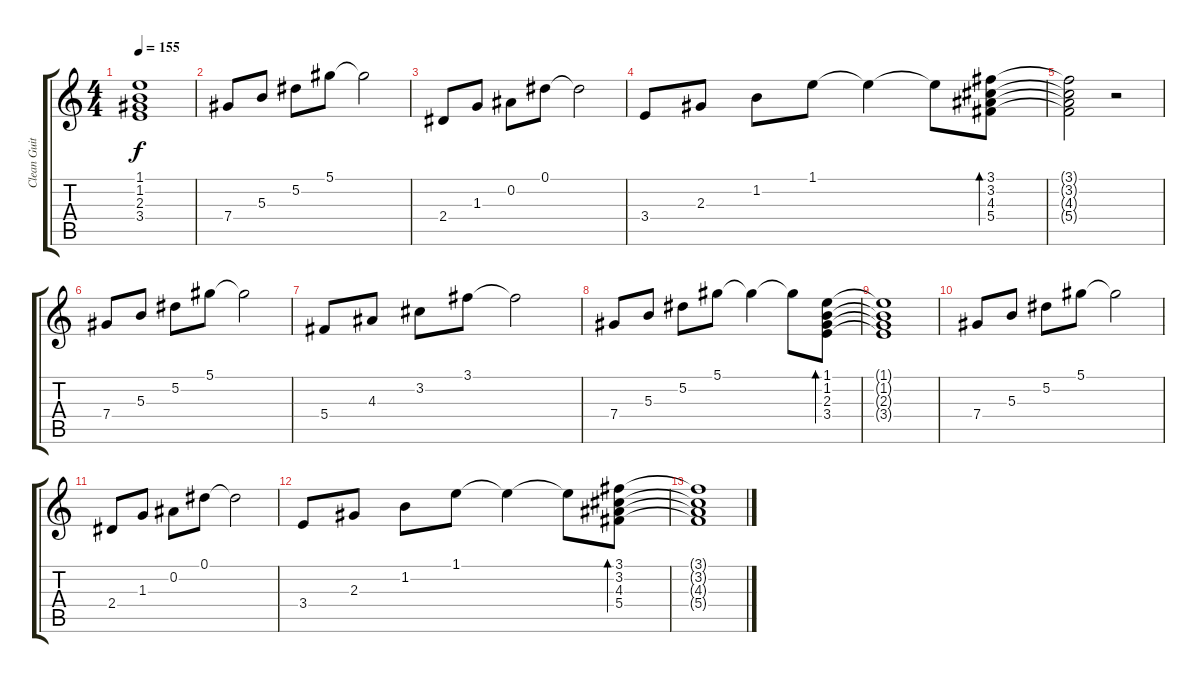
\track ("Clean Guitar" "Clean Guit") {instrument electricguitarclean}
\staff {score tabs}
\tuning (Eb4 Bb3 Gb3 Db3 Ab2 Eb2) {hide}
\ts (4 4)
\tempo 155
\clef g2
\ks c
(1.1{t} 1.2{t} 2.3{t} 3.4{t}).1{dy f} |
7.4.8 5.3.8 5.2.8 5.1.8 5.1{t}.2 |
2.4.8 1.3.8 0.2.8 0.1.8 0.1{t}.2 |
3.4.8 2.3.8 1.2.8 1.1.8 1.1{t}.4 1.1{t}.8 (3.1 3.2 4.3 5.4).8{bd 240} |
(3.1{t} 3.2{t} 4.3{t} 5.4{t}).2 r.2 |
7.4.8 5.3.8 5.2.8 5.1.8 5.1{t}.2 |
5.4.8 4.3.8 3.2.8 3.1.8 3.1{t}.2 |
7.4.8 5.3.8 5.2.8 5.1.8 5.1{t}.4 5.1{t}.8 (1.1 1.2 2.3 3.4).8{bd 240} |
(1.1{t} 1.2{t} 2.3{t} 3.4{t}).1 |
7.4.8 5.3.8 5.2.8 5.1.8 5.1{t}.2 |
2.4.8 1.3.8 0.2.8 0.1.8 0.1{t}.2 |
3.4.8 2.3.8 1.2.8 1.1.8 1.1{t}.4 1.1{t}.8 (3.1 3.2 4.3 5.4).8{bd 240} |
(3.1{t} 3.2{t} 4.3{t} 5.4{t}).1
